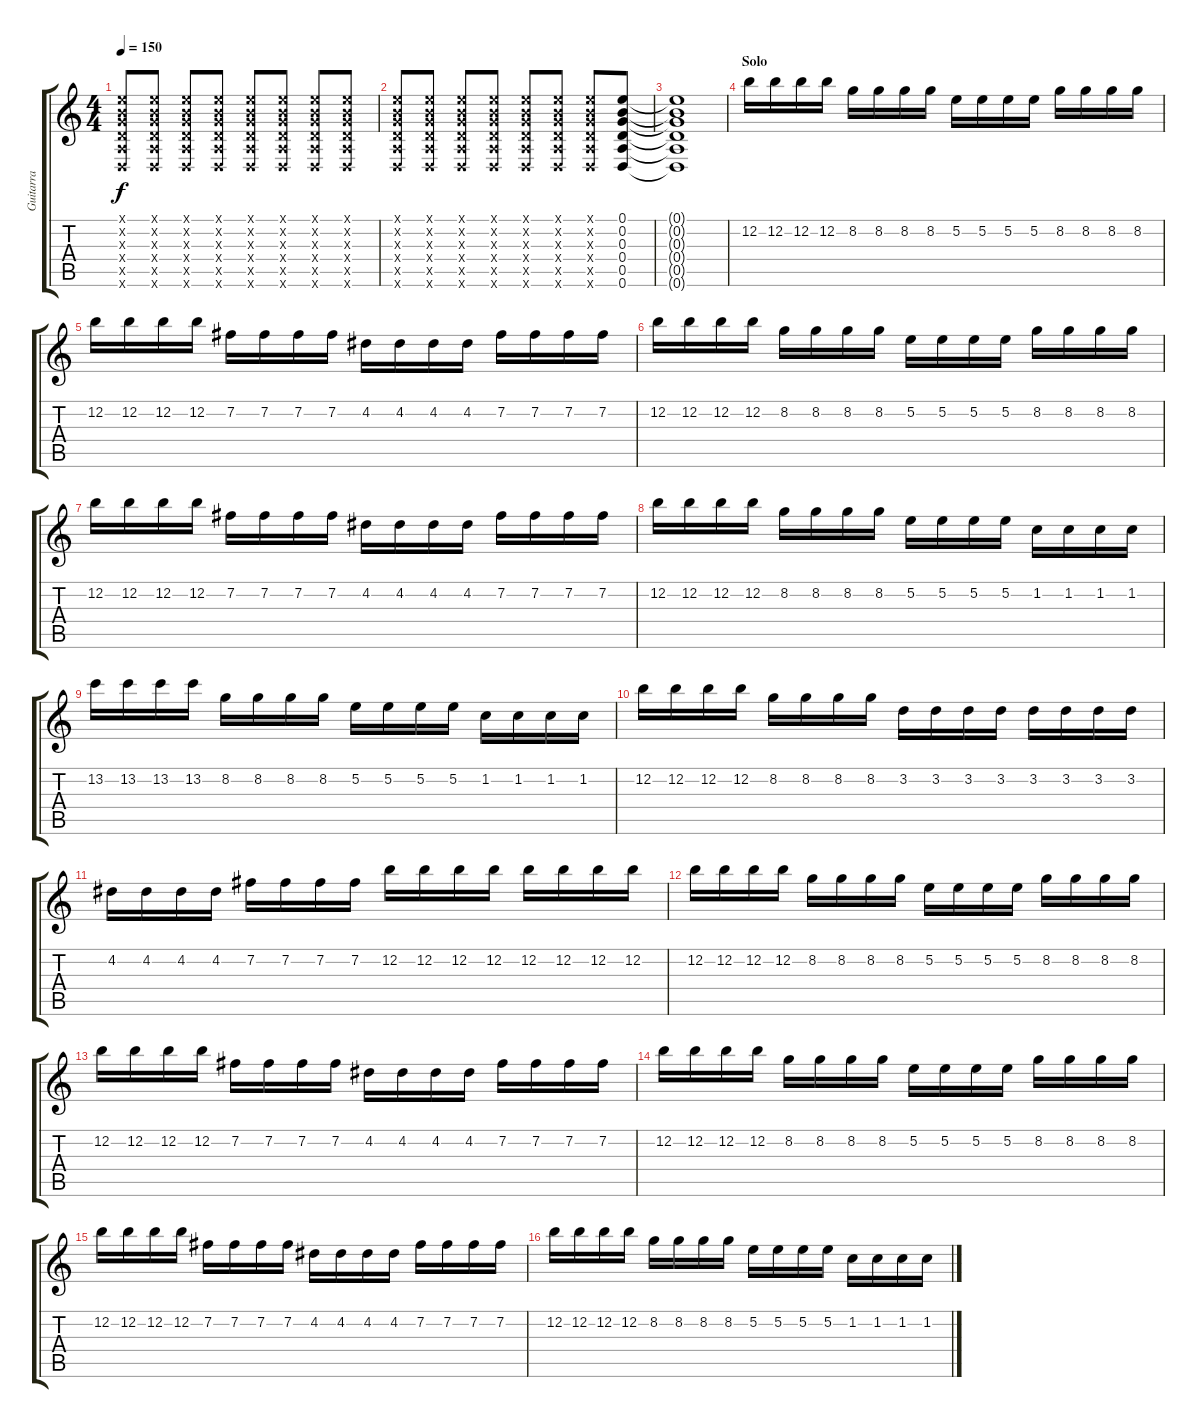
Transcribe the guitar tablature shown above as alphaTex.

\track ("Guitarra" "Guitarra") {instrument distortionguitar}
\staff {score tabs}
\tuning (E4 B3 G3 D3 A2 D2) {hide}
\ts (4 4)
\tempo 150
\clef g2
\ks c
(0.1{x} 0.2{x} 0.3{x} 0.4{x} 0.5{x} 0.6{x}).8{dy f} (0.1{x} 0.2{x} 0.3{x} 0.4{x} 0.5{x} 0.6{x}).8 (0.1{x} 0.2{x} 0.3{x} 0.4{x} 0.5{x} 0.6{x}).8 (0.1{x} 0.2{x} 0.3{x} 0.4{x} 0.5{x} 0.6{x}).8 (0.1{x} 0.2{x} 0.3{x} 0.4{x} 0.5{x} 0.6{x}).8 (0.1{x} 0.2{x} 0.3{x} 0.4{x} 0.5{x} 0.6{x}).8 (0.1{x} 0.2{x} 0.3{x} 0.4{x} 0.5{x} 0.6{x}).8 (0.1{x} 0.2{x} 0.3{x} 0.4{x} 0.5{x} 0.6{x}).8 |
(0.1{x} 0.2{x} 0.3{x} 0.4{x} 0.5{x} 0.6{x}).8 (0.1{x} 0.2{x} 0.3{x} 0.4{x} 0.5{x} 0.6{x}).8 (0.1{x} 0.2{x} 0.3{x} 0.4{x} 0.5{x} 0.6{x}).8 (0.1{x} 0.2{x} 0.3{x} 0.4{x} 0.5{x} 0.6{x}).8 (0.1{x} 0.2{x} 0.3{x} 0.4{x} 0.5{x} 0.6{x}).8 (0.1{x} 0.2{x} 0.3{x} 0.4{x} 0.5{x} 0.6{x}).8 (0.1{x} 0.2{x} 0.3{x} 0.4{x} 0.5{x} 0.6{x}).8 (0.1 0.2 0.3 0.4 0.5 0.6).8 |
(0.1{t} 0.2{t} 0.3{t} 0.4{t} 0.5{t} 0.6{t}).1 |
\section ("" "Solo")
12.2.16{instrument overdrivenguitar} 12.2.16 12.2.16 12.2.16 8.2.16 8.2.16 8.2.16 8.2.16 5.2.16 5.2.16 5.2.16 5.2.16 8.2.16 8.2.16 8.2.16 8.2.16 |
12.2.16 12.2.16 12.2.16 12.2.16 7.2.16 7.2.16 7.2.16 7.2.16 4.2.16 4.2.16 4.2.16 4.2.16 7.2.16 7.2.16 7.2.16 7.2.16 |
12.2.16 12.2.16 12.2.16 12.2.16 8.2.16 8.2.16 8.2.16 8.2.16 5.2.16 5.2.16 5.2.16 5.2.16 8.2.16 8.2.16 8.2.16 8.2.16 |
12.2.16 12.2.16 12.2.16 12.2.16 7.2.16 7.2.16 7.2.16 7.2.16 4.2.16 4.2.16 4.2.16 4.2.16 7.2.16 7.2.16 7.2.16 7.2.16 |
12.2.16 12.2.16 12.2.16 12.2.16 8.2.16 8.2.16 8.2.16 8.2.16 5.2.16 5.2.16 5.2.16 5.2.16 1.2.16 1.2.16 1.2.16 1.2.16 |
13.2.16 13.2.16 13.2.16 13.2.16 8.2.16 8.2.16 8.2.16 8.2.16 5.2.16 5.2.16 5.2.16 5.2.16 1.2.16 1.2.16 1.2.16 1.2.16 |
12.2.16 12.2.16 12.2.16 12.2.16 8.2.16 8.2.16 8.2.16 8.2.16 3.2.16 3.2.16 3.2.16 3.2.16 3.2.16 3.2.16 3.2.16 3.2.16 |
4.2.16 4.2.16 4.2.16 4.2.16 7.2.16 7.2.16 7.2.16 7.2.16 12.2.16 12.2.16 12.2.16 12.2.16 12.2.16 12.2.16 12.2.16 12.2.16 |
12.2.16 12.2.16 12.2.16 12.2.16 8.2.16 8.2.16 8.2.16 8.2.16 5.2.16 5.2.16 5.2.16 5.2.16 8.2.16 8.2.16 8.2.16 8.2.16 |
12.2.16 12.2.16 12.2.16 12.2.16 7.2.16 7.2.16 7.2.16 7.2.16 4.2.16 4.2.16 4.2.16 4.2.16 7.2.16 7.2.16 7.2.16 7.2.16 |
12.2.16 12.2.16 12.2.16 12.2.16 8.2.16 8.2.16 8.2.16 8.2.16 5.2.16 5.2.16 5.2.16 5.2.16 8.2.16 8.2.16 8.2.16 8.2.16 |
12.2.16 12.2.16 12.2.16 12.2.16 7.2.16 7.2.16 7.2.16 7.2.16 4.2.16 4.2.16 4.2.16 4.2.16 7.2.16 7.2.16 7.2.16 7.2.16 |
12.2.16 12.2.16 12.2.16 12.2.16 8.2.16 8.2.16 8.2.16 8.2.16 5.2.16 5.2.16 5.2.16 5.2.16 1.2.16 1.2.16 1.2.16 1.2.16
